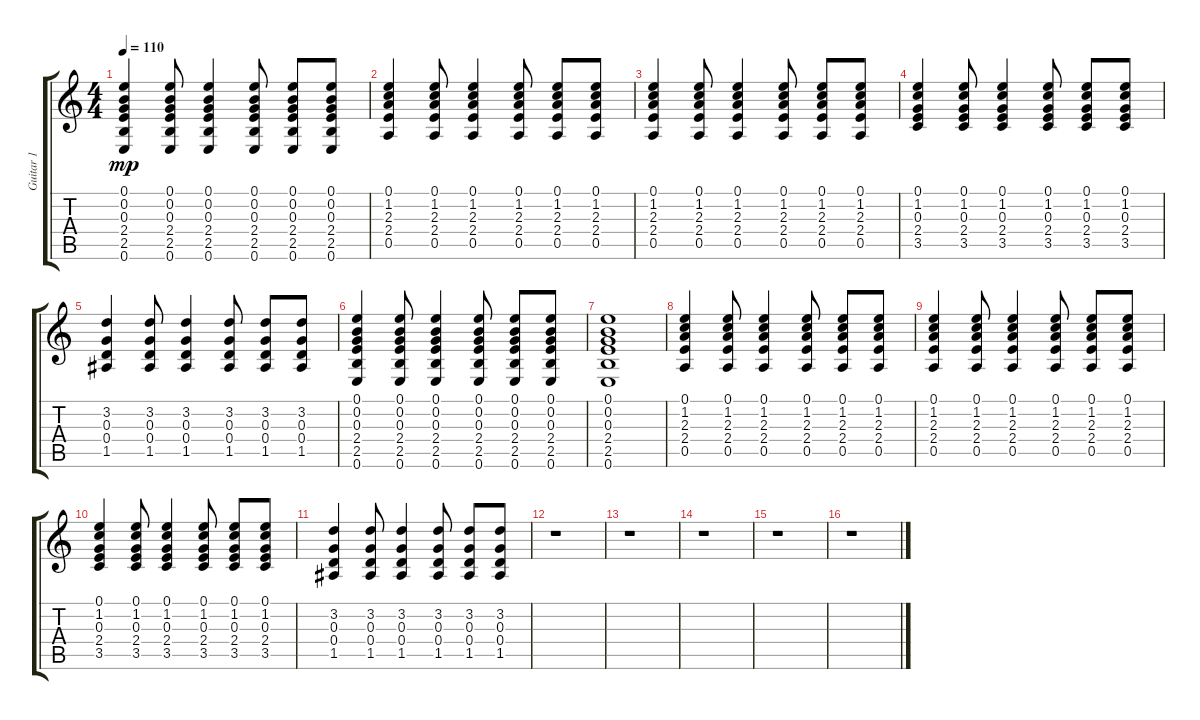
\track ("Guitar 1" "Guitar 1") {instrument acousticguitarnylon}
\staff {score tabs}
\tuning (E4 B3 G3 D3 A2 E2) {hide}
\ts (4 4)
\tempo 110
\clef g2
\ks c
(0.1 0.2 0.3 2.4 2.5 0.6).4{dy mp} (0.1 0.2 0.3 2.4 2.5 0.6).8 (0.1 0.2 0.3 2.4 2.5 0.6).4 (0.1 0.2 0.3 2.4 2.5 0.6).8 (0.1 0.2 0.3 2.4 2.5 0.6).8 (0.1 0.2 0.3 2.4 2.5 0.6).8 |
(0.1 1.2 2.3 2.4 0.5).4 (0.1 1.2 2.3 2.4 0.5).8 (0.1 1.2 2.3 2.4 0.5).4 (0.1 1.2 2.3 2.4 0.5).8 (0.1 1.2 2.3 2.4 0.5).8 (0.1 1.2 2.3 2.4 0.5).8 |
(0.1 1.2 2.3 2.4 0.5).4 (0.1 1.2 2.3 2.4 0.5).8 (0.1 1.2 2.3 2.4 0.5).4 (0.1 1.2 2.3 2.4 0.5).8 (0.1 1.2 2.3 2.4 0.5).8 (0.1 1.2 2.3 2.4 0.5).8 |
(0.1 1.2 0.3 2.4 3.5).4 (0.1 1.2 0.3 2.4 3.5).8 (0.1 1.2 0.3 2.4 3.5).4 (0.1 1.2 0.3 2.4 3.5).8 (0.1 1.2 0.3 2.4 3.5).8 (0.1 1.2 0.3 2.4 3.5).8 |
(3.2 0.3 0.4 1.5).4 (3.2 0.3 0.4 1.5).8 (3.2 0.3 0.4 1.5).4 (3.2 0.3 0.4 1.5).8 (3.2 0.3 0.4 1.5).8 (3.2 0.3 0.4 1.5).8 |
(0.1 0.2 0.3 2.4 2.5 0.6).4 (0.1 0.2 0.3 2.4 2.5 0.6).8 (0.1 0.2 0.3 2.4 2.5 0.6).4 (0.1 0.2 0.3 2.4 2.5 0.6).8 (0.1 0.2 0.3 2.4 2.5 0.6).8 (0.1 0.2 0.3 2.4 2.5 0.6).8 |
(0.1 0.2 0.3 2.4 2.5 0.6).1 |
(0.1 1.2 2.3 2.4 0.5).4 (0.1 1.2 2.3 2.4 0.5).8 (0.1 1.2 2.3 2.4 0.5).4 (0.1 1.2 2.3 2.4 0.5).8 (0.1 1.2 2.3 2.4 0.5).8 (0.1 1.2 2.3 2.4 0.5).8 |
(0.1 1.2 2.3 2.4 0.5).4 (0.1 1.2 2.3 2.4 0.5).8 (0.1 1.2 2.3 2.4 0.5).4 (0.1 1.2 2.3 2.4 0.5).8 (0.1 1.2 2.3 2.4 0.5).8 (0.1 1.2 2.3 2.4 0.5).8 |
(0.1 1.2 0.3 2.4 3.5).4 (0.1 1.2 0.3 2.4 3.5).8 (0.1 1.2 0.3 2.4 3.5).4 (0.1 1.2 0.3 2.4 3.5).8 (0.1 1.2 0.3 2.4 3.5).8 (0.1 1.2 0.3 2.4 3.5).8 |
(3.2 0.3 0.4 1.5).4 (3.2 0.3 0.4 1.5).8 (3.2 0.3 0.4 1.5).4 (3.2 0.3 0.4 1.5).8 (3.2 0.3 0.4 1.5).8 (3.2 0.3 0.4 1.5).8 |
r.1 |
r.1 |
r.1 |
r.1 |
r.1
